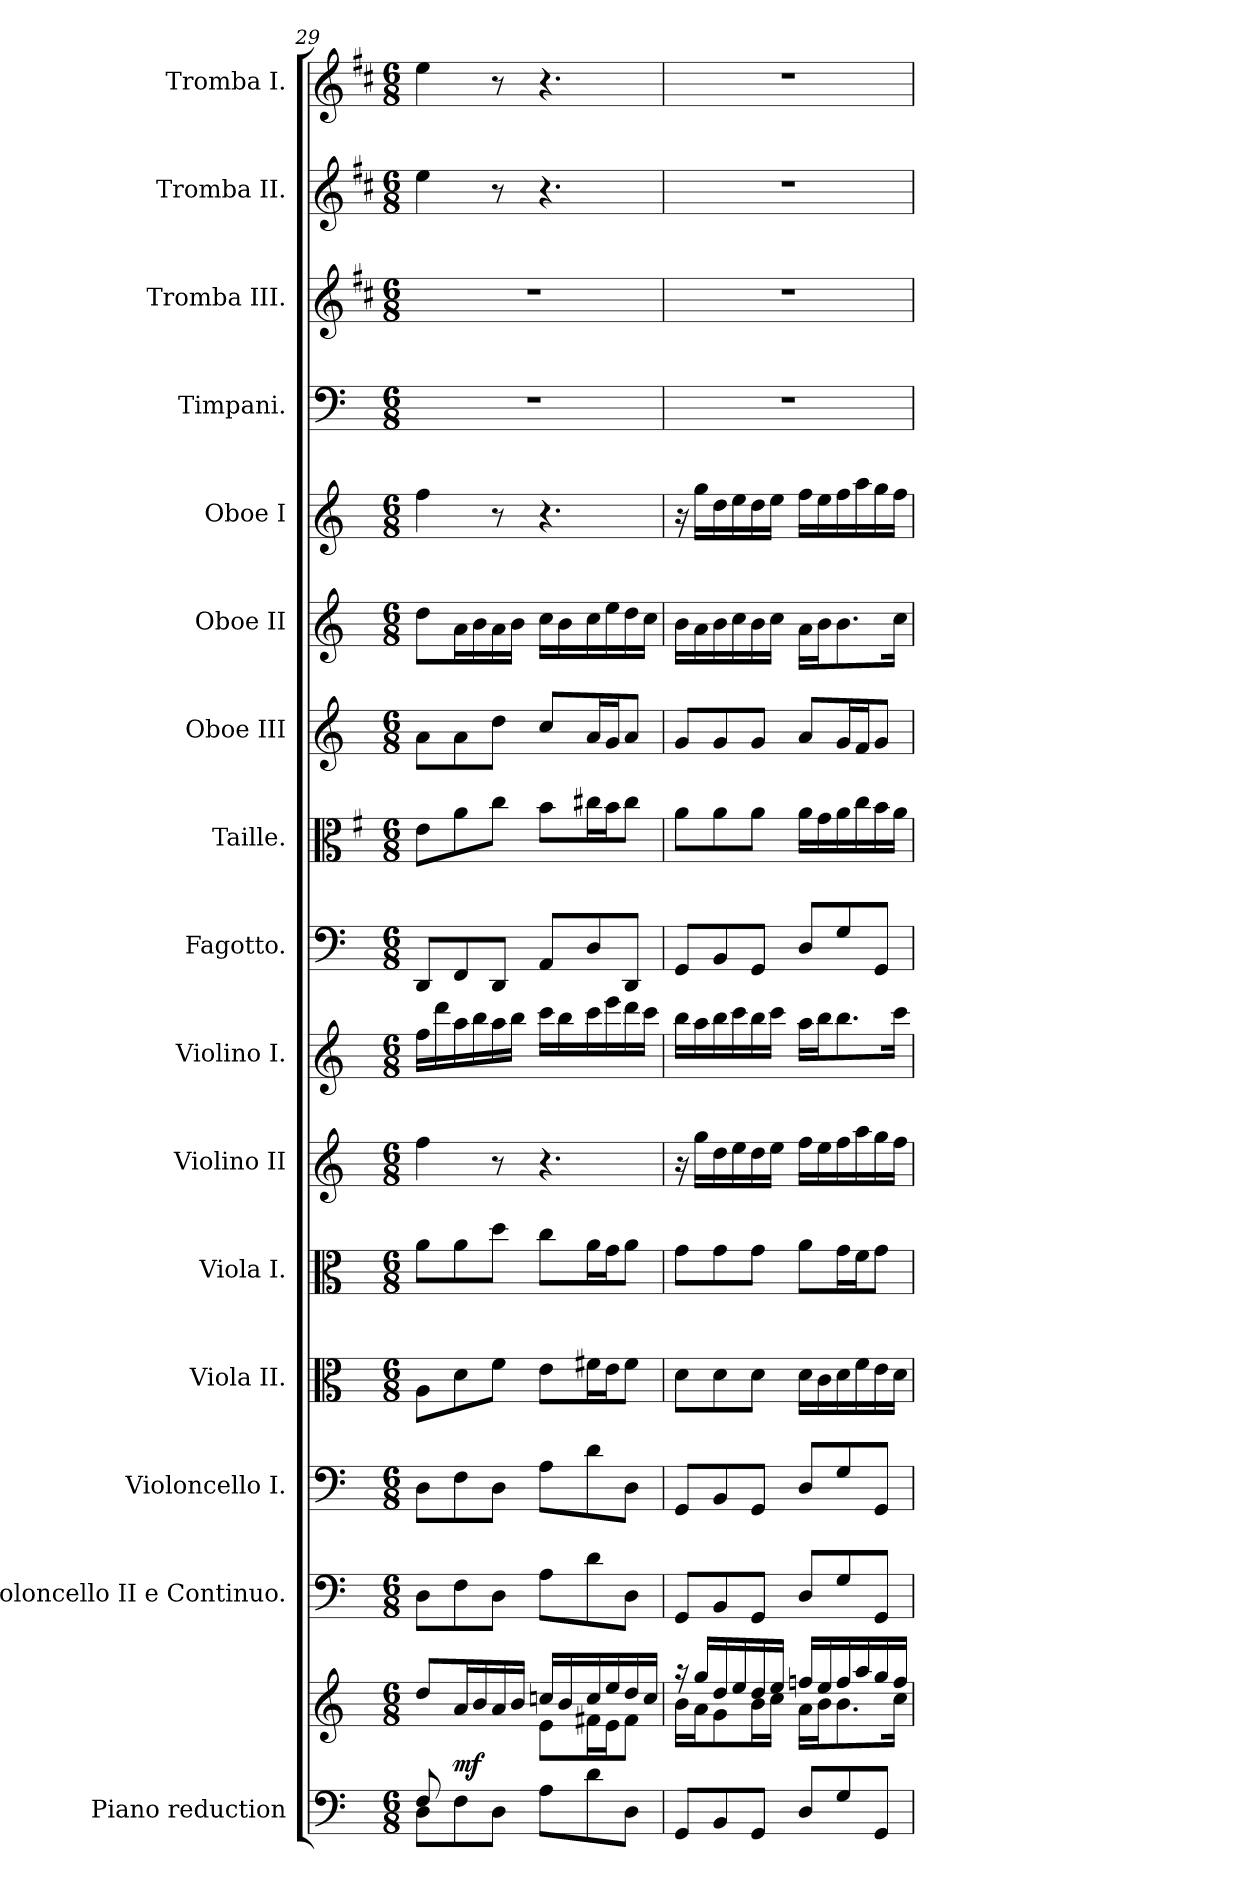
**kern	**kern	**dynam	**kern	**kern	**kern	**kern	**kern	**kern	**kern	**kern	**kern	**kern	**kern	**kern	**kern	**kern	**kern
*part16	*part16	*part16	*part15	*part14	*part13	*part12	*part11	*part10	*part9	*part8	*part7	*part6	*part5	*part4	*part3	*part2	*part1
*staff17	*staff16	*staff16/17	*staff15	*staff14	*staff13	*staff12	*staff11	*staff10	*staff9	*staff8	*staff7	*staff6	*staff5	*staff4	*staff3	*staff2	*staff1
*I"Piano reduction	*	*	*I"Violoncello II e Continuo.	*I"Violoncello I.	*I"Viola II.	*I"Viola I.	*I"Violino II	*I"Violino I.	*I"Fagotto.	*I"Taille.	*I"Oboe III	*I"Oboe II	*I"Oboe I	*I"Timpani.	*I"Tromba III.	*I"Tromba II.	*I"Tromba I.
*I'Pno	*	*	*I'Vc	*I'Vc	*I'Vla	*I'Vla	*	*I'Vln	*	*	*I'Ob	*I'Ob	*I'Ob	*I'Timp	*	*	*
*clefF4	*clefG2	*	*clefF4	*clefF4	*clefC3	*clefC3	*clefG2	*clefG2	*clefF4	*clefC3	*clefG2	*clefG2	*clefG2	*clefF4	*clefG2	*clefG2	*clefG2
*	*	*	*ITrd7c12	*	*	*	*	*	*	*ITrd4c7	*	*	*	*	*ITrd1c2	*ITrd1c2	*ITrd1c2
*k[]	*k[]	*	*k[]	*k[]	*k[]	*k[]	*k[]	*k[]	*k[]	*k[]	*k[]	*k[]	*k[]	*k[]	*k[]	*k[]	*k[]
*M6/8	*M6/8	*	*M6/8	*M6/8	*M6/8	*M6/8	*M6/8	*M6/8	*M6/8	*M6/8	*M6/8	*M6/8	*M6/8	*M6/8	*M6/8	*M6/8	*M6/8
=29	=29	=29	=29	=29	=29	=29	=29	=29	=29	=29	=29	=29	=29	=29	=29	=29	=29
*^	*^	*	*	*	*	*	*	*	*	*	*	*	*	*	*	*	*
8F/L	8D\L	8dd/L	8ryy	.	8DD\L	8D\L	8A\L	8a\L	4ff\	16ff\LL	8DD/L	8A\L	8a\L	8dd\L	4ff\	2.r	2.r	4dd\	4dd\
.	.	.	.	.	.	.	.	.	.	16ddd\	.	.	.	.	.	.	.	.	.
!	!	!	!	!LO:DY:b	!	!	!	!	!	!	!	!	!	!	!	!	!	!	!
2ryy	8F\	16a/L	8a\	mf	8FF\	8F\	8d\	8a\	.	16aa\	8FF/	8d\	8a\	16a\L	.	.	.	.	.
.	.	16b/	.	.	.	.	.	.	.	16bb\	.	.	.	16b\	.	.	.	.	.
.	8D\J	16a/	8f\J	.	8DD\J	8D\J	8f\J	8dd\J	8r	16aa\	8DD/J	8f\J	8dd\J	16a\	8r	.	.	8r	8r
.	.	16b/JJ	.	.	.	.	.	.	.	16bb\JJ	.	.	.	16b\JJ	.	.	.	.	.
.	8A\L	16ccn/LL	8e\L	.	8AA\L	8A\L	8e\L	8cc\L	4.r	16ccc\LL	8AA/L	8e\L	8cc/L	16cc\LL	4.r	.	.	4.r	4.r
.	.	16b/	.	.	.	.	.	.	.	16bb\	.	.	.	16b\	.	.	.	.	.
.	8d\	16cc/	16f#X\L	.	8D\	8d\	16f#X\L	16a\L	.	16ccc\	8D/	16f#X\L	16a/L	16cc\	.	.	.	.	.
.	.	16ee/	16e\J	.	.	.	16e\J	16g\J	.	16eee\	.	16e\J	16g/J	16ee\	.	.	.	.	.
8ryy	8D\J	16dd/	8f#\J	.	8DD\J	8D\J	8f#\J	8a\J	.	16ddd\	8DD/J	8f#\J	8a/J	16dd\	.	.	.	.	.
.	.	16cc/JJ	.	.	.	.	.	.	.	16ccc\JJ	.	.	.	16cc\JJ	.	.	.	.	.
*v	*v	*	*	*	*	*	*	*	*	*	*	*	*	*	*	*	*	*	*
=30	=30	=30	=30	=30	=30	=30	=30	=30	=30	=30	=30	=30	=30	=30	=30	=30	=30	=30
8GG/L	16r	16b\LL	.	8GGG/L	8GG/L	8d\L	8g\L	16r	16bb\LL	8GG/L	8d\L	8g/L	16b\LL	16r	2.r	2.r	2.r	2.r
.	16gg/LL	16a\J	.	.	.	.	.	16gg\LL	16aa\	.	.	.	16a\	16gg\LL	.	.	.	.
8BB/	16dd/	8g\	.	8BBB/	8BB/	8d\	8g\	16dd\	16bb\	8BB/	8d\	8g/	16b\	16dd\	.	.	.	.
.	16ee/	.	.	.	.	.	.	16ee\	16ccc\	.	.	.	16cc\	16ee\	.	.	.	.
8GG/J	16dd/	16b\L	.	8GGG/J	8GG/J	8d\J	8g\J	16dd\	16bb\	8GG/J	8d\J	8g/J	16b\	16dd\	.	.	.	.
.	16ee/JJ	16cc\JJ	.	.	.	.	.	16ee\JJ	16ccc\JJ	.	.	.	16cc\JJ	16ee\JJ	.	.	.	.
8D/L	16ffn/LL	16a\LL	.	8DD/L	8D/L	16d\LL	8a\L	16ff\LL	16aa\LL	8D/L	16d\LL	8a/L	16a\LL	16ff\LL	.	.	.	.
.	16ee/	16b\J	.	.	.	16c\	.	16ee\	16bb\J	.	16c\	.	16b\J	16ee\	.	.	.	.
8G/	16ff/	8.b\	.	8GG/	8G/	16d\	16g\L	16ff\	8.bb\	8G/	16d\	16g/L	8.b\	16ff\	.	.	.	.
.	16aa/	.	.	.	.	16f\	16f\J	16aa\	.	.	16f\	16f/J	.	16aa\	.	.	.	.
8GG/J	16gg/	.	.	8GGG/J	8GG/J	16e\	8g\J	16gg\	.	8GG/J	16e\	8g/J	.	16gg\	.	.	.	.
.	16ff/JJ	16cc\Jk	.	.	.	16d\JJ	.	16ff\JJ	16ccc\Jk	.	16d\JJ	.	16cc\Jk	16ff\JJ	.	.	.	.
*	*v	*v	*	*	*	*	*	*	*	*	*	*	*	*	*	*	*	*
=	=	=	=	=	=	=	=	=	=	=	=	=	=	=	=	=	=
*-	*-	*-	*-	*-	*-	*-	*-	*-	*-	*-	*-	*-	*-	*-	*-	*-	*-
